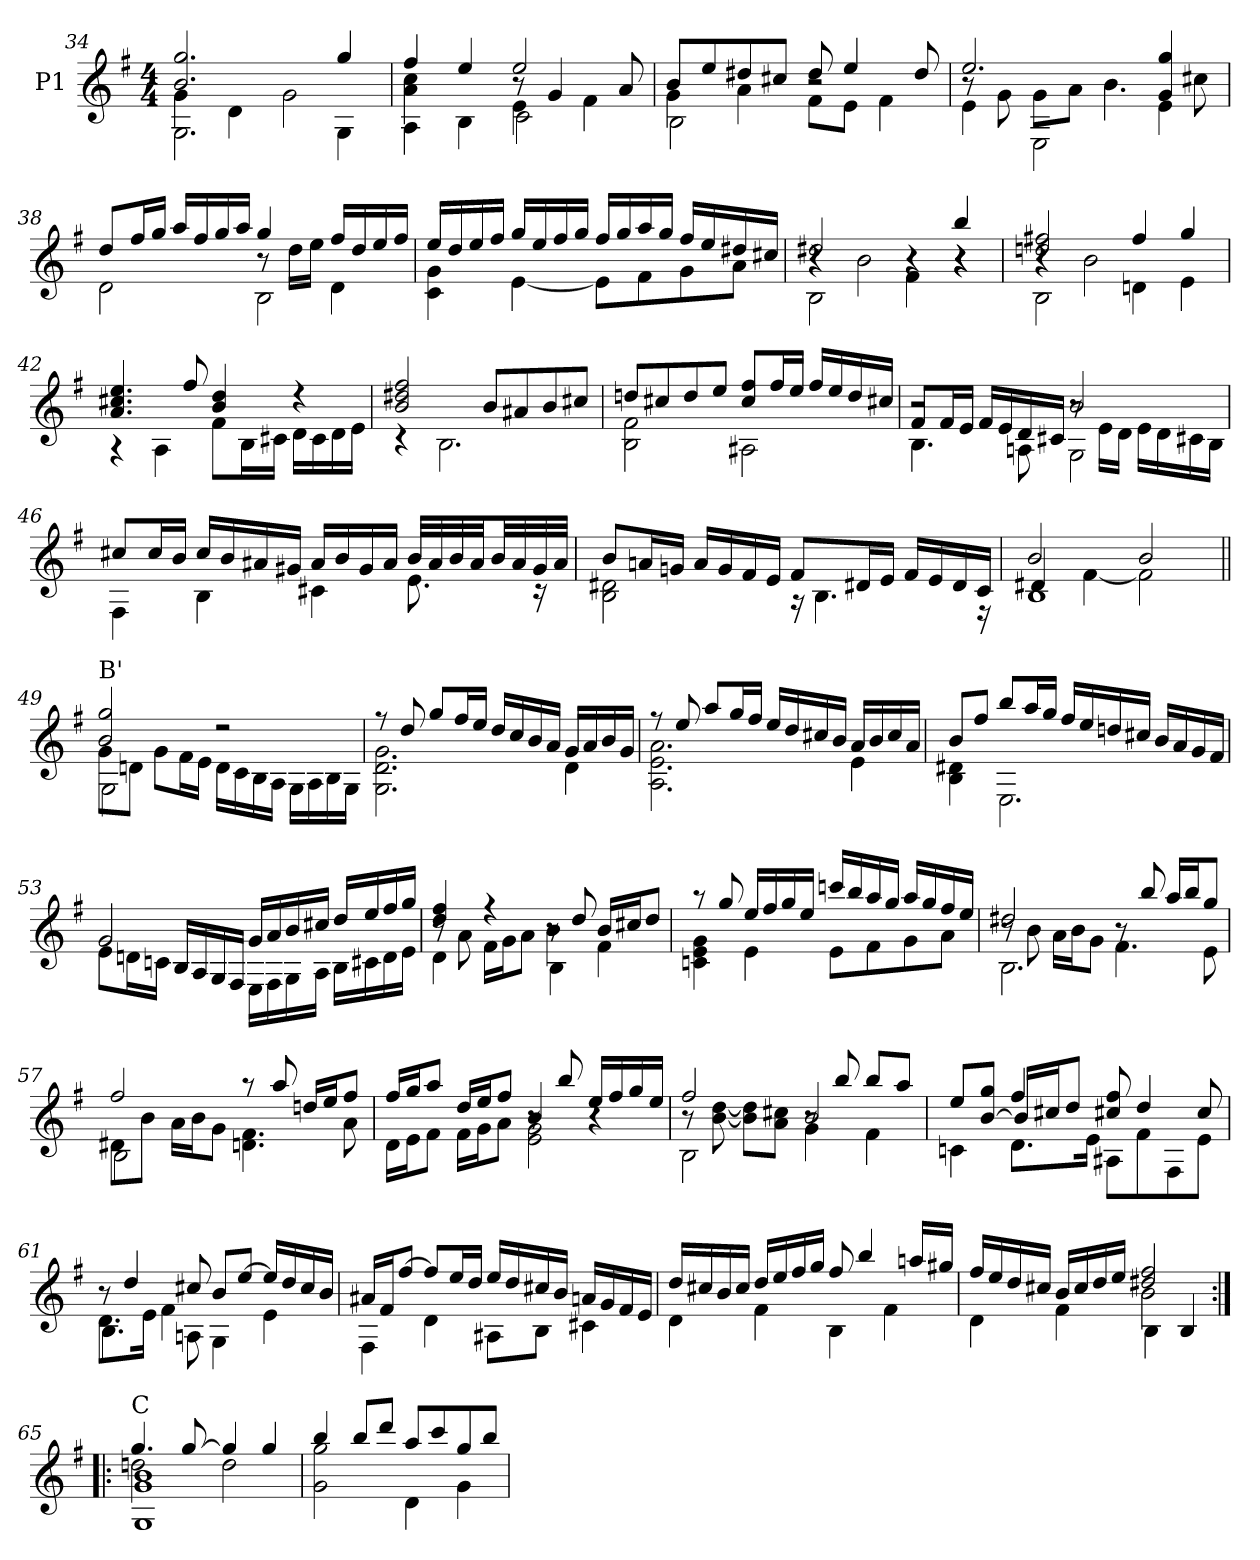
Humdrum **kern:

**kern
*part1
*staff1
*I"P1
*clefG2
*ITrd7c12
*k[f#]
*e:
*M4/4
=34
*^
*	*^
2.Bi/ 2.gi	4Gi\	2.GGi\
.	4Di\	.
.	2Gi\	.
4gi/	.	4GGi\
=35	=35	=35
*	*	*^
4f#i/	4Ai\ 4ci	2ryy	4AAi\
4ei/	4ryy	.	4BBi\
2ei/	8r	4Ei\	2Ci\
.	4Gi/	.	.
.	.	4F#i\	.
.	8Ai/	.	.
*	*	*v	*v
=36	=36	=36
8Bi/L	4Gi\	2BBi\
8ei/	.	.
8d#Xi/	4Ai\	.
8c#Xi/J	.	.
8d#i/	8F#i\L	2r
4ei/	8Ei\J	.
.	4F#i\	.
8d#i/	.	.
=37	=37	=37
2.ei/	8r	4Ei\
.	8Gi\	.
.	8Gi\L	2EEi\
.	8Ai\J	.
.	4.Bi\	.
4Gi/ 4gi	.	4Ei\
.	8c#Xi\	.
!!LO:LB:g=z	!!	!!
=38	=38	=38
8di/L	2Di\	2ryy
16f#i/L	.	.
16gi/JJ	.	.
16ai/LL	.	.
16f#i/	.	.
16gi/	.	.
16ai/JJ	.	.
4gi/	8r	2BBi\
.	16di\LL	.
.	16ei\JJ	.
16f#i/LL	4Di\	.
16di/	.	.
16ei/	.	.
16f#i/JJ	.	.
*	*v	*v
=39	=39
16ei/LL	4Ci\ 4Gi
16di/	.
16ei/	.
16f#i/JJ	.
16gi/LL	[<4Ei\
16ei/	.
16f#i/	.
16gi/JJ	.
16f#i/LL	8Ei\L]
16gi/	.
16ai/	8F#i\
16gi/JJ	.
16f#i/LL	8Gi\
16ei/	.
16d#Xi/	8Ai\J
16c#Xi/JJ	.
=40	=40
*	*^
2d#Xi/	4r	2BBi\
.	2Bi\	.
4r	.	4F#i\
4bi/	4r	4r
=41	=41	=41
2dni/ 2f#Xi	4r	2BBi\
.	2Bi\	.
4f#i/	.	4Dni\
4gi/	4ryy	4Ei\
*	*v	*v
!!LO:LB:g=z
=42	=42
4.Ai/ 4.c#Xi 4.ei	4r
.	4AAi\
8f#i/	.
4Bi/ 4di	8F#i\L
.	16BBi\L
.	16C#Xi\JJ
4r	16Di\LL
.	16C#i\
.	16Di\
.	16Ei\JJ
=43	=43
2Bi/ 2d#Xi 2f#i	4r
.	2.BBi\
8Bi/L	.
8A#Xi/	.
8Bi/	.
8c#Xi/J	.
=44	=44
8dni/L	2BBi\ 2F#i
8c#Xi/	.
8di/	.
8ei/J	.
8c#i/ 8f#iL	2AA#Xi\
16f#i/L	.
16ei/JJ	.
16f#i/LL	.
16ei/	.
16di/	.
16c#Xi/JJ	.
=45	=45
*	*^
8F#i/L	4.BBi\	2r
16F#i/L	.	.
16Ei/JJ	.	.
16F#i/LL	.	.
16Ei/	.	.
16Di/	8AAni\	.
16C#Xi/JJ	.	.
2Bi/	8r	2GGi\
.	16Ei\LL	.
.	16Di\JJ	.
.	16Ei\LL	.
.	16Di\	.
.	16C#Xi\	.
.	16BBi\JJ	.
*	*v	*v
!!LO:LB:g=z
=46	=46
8c#Xi/L	4FF#i\
16c#i/L	.
16Bi/JJ	.
16c#i/LL	4BBi\
16Bi/	.
16A#Xi/	.
16G#Xi/JJ	.
16A#i/LL	4C#Xi\
16Bi/	.
16G#i/	.
16A#i/JJ	.
32Bi/LLL	8.Ei\
32A#i/	.
32Bi/	.
32A#i/JJ	.
32Bi/LL	.
32A#i/	.
32G#i/	16r
32A#i/JJJ	.
=47	=47
8Bi/L	2BBi\ 2D#Xi
16Ani/L	.
16Gni/JJ	.
16Ai/LL	.
16Gi/	.
16F#i/	.
16Ei/JJ	.
8F#i/L	16r
.	4.BBi\
16D#Xi/L	.
16Ei/JJ	.
16F#i/LL	.
16Ei/	.
16D#i/	.
16Ci/JJ	16r
=48	=48
*	*^
2Bi/	4D#Xi/	1BBi
.	[<4F#i\	.
2Bi/	2F#i\]	.
!!LO:LB:g=z	!!	!!
=49||	=49||	=49||
!LO:TX:a:t=B'	!	!
2Bi/ 2gi	8Gi\L	2GGi\
.	8Dni\J	.
.	8Gi\L	.
.	16F#i\L	.
.	16Ei\JJ	.
2r	16Di\LL	2ryy
.	16Ci\	.
.	16BBi\	.
.	16AAi\JJ	.
.	16GGi\LL	.
.	16AAi\	.
.	16BBi\	.
.	16GGi\JJ	.
*	*v	*v
=50	=50
8r	2.GGi\ 2.Di 2.Gi
8di/	.
8gi/L	.
16f#i/L	.
16ei/JJ	.
16di/LL	.
16ci/	.
16Bi/	.
16Ai/JJ	.
16Gi/LL	4Di\
16Ai/	.
16Bi/	.
16Gi/JJ	.
=51	=51
8r	2.AAi\ 2.Ei 2.Ai
8ei/	.
8ai/L	.
16gi/L	.
16f#i/JJ	.
16ei/LL	.
16di/	.
16c#Xi/	.
16Bi/JJ	.
16Ai/LL	4Ei\
16Bi/	.
16c#i/	.
16Ai/JJ	.
!!LO:LB:g=z	!!
=52	=52
8Bi/L	4BBi\ 4D#Xi
8f#i/J	.
8bi/L	2.EEi\
16ai/L	.
16gi/JJ	.
16f#i/LL	.
16ei/	.
16dni/	.
16c#Xi/JJ	.
16Bi/LL	.
16Ai/	.
16Gi/	.
16F#i/JJ	.
=53	=53
2Gi/	8Ei\L
.	16Dni\L
.	16Cni\JJ
.	16BBi/LL
.	16AAi/
.	16GGi/
.	16FF#i/JJ
16Gi/LL	16EEi\LL
16Ai/	16FF#i\
16Bi/	16GGi\
16c#Xi/JJ	16AAi\JJ
16di/LL	16BBi\LL
16ei/	16C#Xi\
16f#i/	16Di\
16gi/JJ	16Ei\JJ
=54	=54
*	*^
4di/ 4f#i	8r	4Di\
.	8Ai\	.
4r	16F#i\LL	4ryy
.	16Gi\J	.
.	8Ai\J	.
8r	4Bi\	4BBi\
8di/	.	.
16Bi/LL	4F#i\	4ryy
16c#Xi/J	.	.
8di/J	.	.
*	*v	*v
!!LO:LB:g=z
=55	=55
8r	4Cni\ 4Ei 4Gi
8gi/	.
16ei/LL	4Ei\
16f#i/	.
16gi/	.
16ei/JJ	.
16ccni/LL	8Ei\L
16bi/	.
16ai/	8F#i\
16gi/JJ	.
16ai/LL	8Gi\
16gi/	.
16f#i/	8Ai\J
16ei/JJ	.
=56	=56
*	*^
2d#Xi/	8r	2.BBi\
.	8Bi\	.
.	16Ai\LL	.
.	16Bi\J	.
.	8Gi\J	.
8r	4.F#i\	.
8bi/	.	.
16ai/LL	.	4ryy
16bi/J	.	.
8gi/J	8Ei\	.
=57	=57	=57
2f#i/	8D#Xi\L	2BBi\
.	8Bi\J	.
.	16Ai\LL	.
.	16Bi\J	.
.	8Gi\J	.
8r	4.Dni\ 4.F#i	2ryy
8ai/	.	.
16dni/LL	.	.
16ei/J	.	.
8f#i/J	8Ai\	.
=58	=58	=58
16f#i/LL	16Di\LL	2ryy
16gi/J	16Ei\J	.
8ai/J	8F#i\J	.
16di/LL	16F#i\LL	.
16ei/J	16Gi\J	.
8f#i/J	8Ai\J	.
8r	4Bi/	2Ei\ 2Gi
8bi/	.	.
16ei/LL	4r	.
16f#i/	.	.
16gi/	.	.
16ei/JJ	.	.
!!LO:LB:g=z	!!	!!
=59	=59	=59
2f#i/	8r	2BBi\
.	[<8Bi\ [<8di	.
.	8Bi\] 8di]L	.
.	8Ai\ 8c#XiJ	.
8r	2Bi/	4Gi\
8bi/	.	.
8bi/L	.	4F#i\
8ai/J	.	.
=60	=60	=60
*	*	*^
8ei/L	4ryy	2.ryy	4Cni\
[<8Bi/ 8giJ	.	.	.
4f#i/	16Bi/LL]	.	8.Di\L
.	16c#Xi/J	.	.
.	8di/J	.	.
.	.	.	16Ei\Jk
8c#Xi/ 8f#i	2ryy	.	8AA#Xi\L
4di/	.	.	8F#i\
.	.	8ryy	8FF#i\
8c#i/	.	8ryy	8Ei\J
*	*	*v	*v
=61	=61	=61
8r	8.Di\L	4.BBi\
4di/	.	.
.	16Ei\Jk	.
.	4F#i\	.
8c#Xi/	.	8AAni\
8Bi/L	2ryy	4GGi\
[>8ei/J	.	.
16ei/LL]	.	4Ei\
16di/	.	.
16c#i/	.	.
16Bi/JJ	.	.
!!LO:LB:g=z	!!	!!
=62	=62	=62
16A#Xi/LL	4FF#i\	8ryy
16F#i/J	.	.
*	*v	*v
[>8f#i/J	.
8f#i/L]	4Di\
16ei/L	.
16di/JJ	.
16ei/LL	8AA#Xi\L
16di/	.
*	*^
16c#Xi/	8BBi\J	8ryy
16Bi/JJ	.	.
16Ani/LL	4C#Xi\	4ryy
16Gi/	.	.
16F#i/	.	.
16Ei/JJ	.	.
*	*v	*v
=63	=63
16di/LL	4Di\
16c#Xi/	.
16Bi/	.
16c#i/JJ	.
16di/LL	4F#i\
16ei/	.
16f#i/	.
16gi/JJ	.
8f#i/	4BBi\
4bi/	.
.	4F#i\
16ani/LL	.
16g#Xi/JJ	.
=64	=64
*^	*^
16f#i/LL	4Di\	2.ryy	2ryy
16ei/	.	.	.
16di/	.	.	.
16c#Xi/JJ	.	.	.
16Bi/LL	4F#i\	.	.
16c#i/	.	.	.
16di/	.	.	.
16ei/JJ	.	.	.
2d#Xi/ 2f#i	2Bi\	.	4BBi\
.	.	4ryy	4BBi/
!!LO:PB:g=z	!!	!!	!!
=65:|!|:	=65:|!|:	=65:|!|:	=65:|!|:
!LO:TX:a:t=C	!	!	!
*	*	*v	*v
4.gi/	2dni\	1GGi 1Gi 1Bi
[>8gi/	.	.
4gi/]	2di\	.
4gi/	.	.
*	*v	*v
=66	=66
4bi/	2Gi\ 2gi
8bi/L	.
8ddi/J	.
8ai/L	4Di\
8cci/	.
8gi/	4Gi\
8bi/J	.
*v	*v
=
*-
